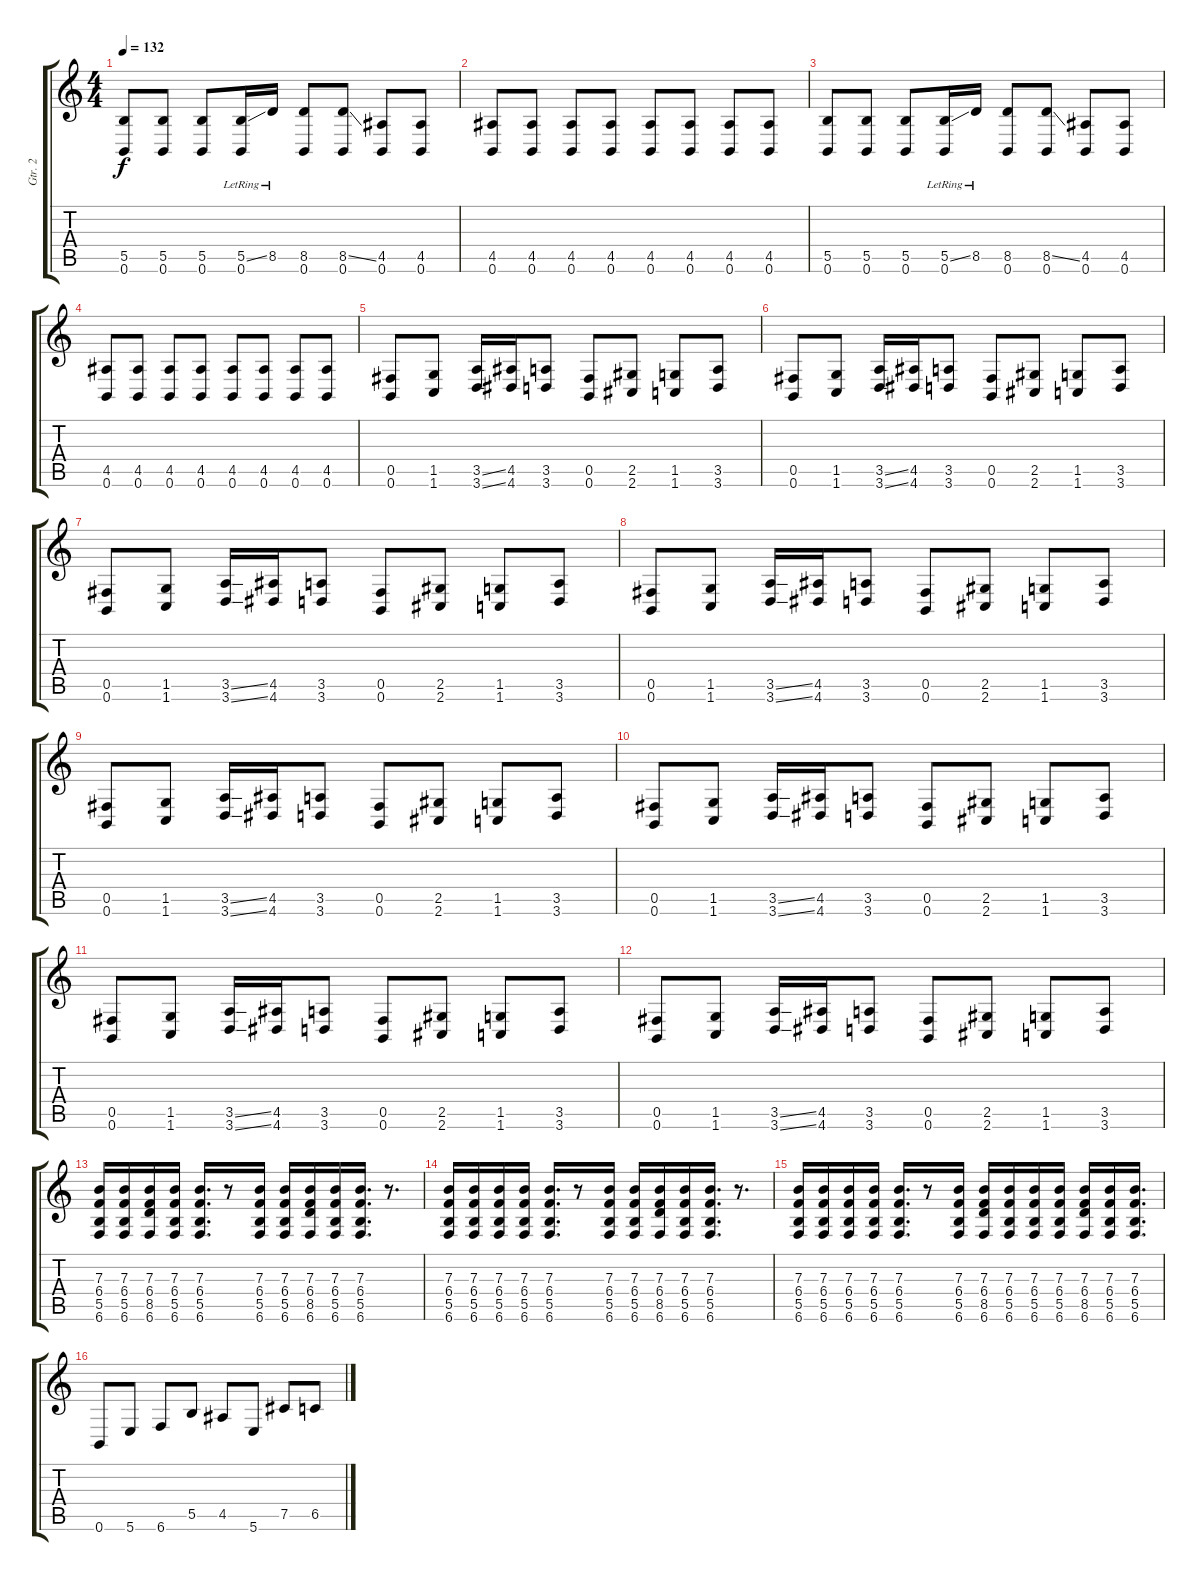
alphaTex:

\track ("Gtr. 2" "Gtr. 2") {instrument overdrivenguitar}
\staff {score tabs}
\tuning (Db4 Ab3 E3 B2 Gb2 B1) {hide}
\ts (4 4)
\tempo 132
\clef g2
\ks c
(5.5 0.6).8{dy f} (5.5 0.6).8 (5.5 0.6).8 (5.5{ss lr} 0.6).16 8.5{lr}.16 (8.5 0.6).8 (8.5{ss} 0.6).8 (4.5 0.6).8 (4.5 0.6).8 |
(4.5 0.6).8 (4.5 0.6).8 (4.5 0.6).8 (4.5 0.6).8 (4.5 0.6).8 (4.5 0.6).8 (4.5 0.6).8 (4.5 0.6).8 |
(5.5 0.6).8 (5.5 0.6).8 (5.5 0.6).8 (5.5{ss lr} 0.6).16 8.5{lr}.16 (8.5 0.6).8 (8.5{ss} 0.6).8 (4.5 0.6).8 (4.5 0.6).8 |
(4.5 0.6).8 (4.5 0.6).8 (4.5 0.6).8 (4.5 0.6).8 (4.5 0.6).8 (4.5 0.6).8 (4.5 0.6).8 (4.5 0.6).8 |
(0.5 0.6).8 (1.5 1.6).8 (3.5{ss} 3.6{ss}).16 (4.5 4.6).16 (3.5 3.6).8 (0.5 0.6).8 (2.5 2.6).8 (1.5 1.6).8 (3.5 3.6).8 |
(0.5 0.6).8 (1.5 1.6).8 (3.5{ss} 3.6{ss}).16 (4.5 4.6).16 (3.5 3.6).8 (0.5 0.6).8 (2.5 2.6).8 (1.5 1.6).8 (3.5 3.6).8 |
(0.5 0.6).8 (1.5 1.6).8 (3.5{ss} 3.6{ss}).16 (4.5 4.6).16 (3.5 3.6).8 (0.5 0.6).8 (2.5 2.6).8 (1.5 1.6).8 (3.5 3.6).8 |
(0.5 0.6).8 (1.5 1.6).8 (3.5{ss} 3.6{ss}).16 (4.5 4.6).16 (3.5 3.6).8 (0.5 0.6).8 (2.5 2.6).8 (1.5 1.6).8 (3.5 3.6).8 |
(0.5 0.6).8 (1.5 1.6).8 (3.5{ss} 3.6{ss}).16 (4.5 4.6).16 (3.5 3.6).8 (0.5 0.6).8 (2.5 2.6).8 (1.5 1.6).8 (3.5 3.6).8 |
(0.5 0.6).8 (1.5 1.6).8 (3.5{ss} 3.6{ss}).16 (4.5 4.6).16 (3.5 3.6).8 (0.5 0.6).8 (2.5 2.6).8 (1.5 1.6).8 (3.5 3.6).8 |
(0.5 0.6).8 (1.5 1.6).8 (3.5{ss} 3.6{ss}).16 (4.5 4.6).16 (3.5 3.6).8 (0.5 0.6).8 (2.5 2.6).8 (1.5 1.6).8 (3.5 3.6).8 |
(0.5 0.6).8 (1.5 1.6).8 (3.5{ss} 3.6{ss}).16 (4.5 4.6).16 (3.5 3.6).8 (0.5 0.6).8 (2.5 2.6).8 (1.5 1.6).8 (3.5 3.6).8 |
(7.3 6.4 5.5 6.6).16 (7.3 6.4 5.5 6.6).16 (7.3 6.4 8.5 6.6).16 (7.3 6.4 5.5 6.6).16 (7.3 6.4 5.5 6.6).16{d} r.8 (7.3 6.4 5.5 6.6).16 (7.3 6.4 5.5 6.6).16 (7.3 6.4 8.5 6.6).16 (7.3 6.4 5.5 6.6).16 (7.3 6.4 5.5 6.6).16{d} r.8{d} |
(7.3 6.4 5.5 6.6).16 (7.3 6.4 5.5 6.6).16 (7.3 6.4 5.5 6.6).16 (7.3 6.4 5.5 6.6).16 (7.3 6.4 5.5 6.6).16{d} r.8 (7.3 6.4 5.5 6.6).16 (7.3 6.4 5.5 6.6).16 (7.3 6.4 8.5 6.6).16 (7.3 6.4 5.5 6.6).16 (7.3 6.4 5.5 6.6).16{d} r.8{d} |
(7.3 6.4 5.5 6.6).16 (7.3 6.4 5.5 6.6).16 (7.3 6.4 5.5 6.6).16 (7.3 6.4 5.5 6.6).16 (7.3 6.4 5.5 6.6).16{d} r.8 (7.3 6.4 5.5 6.6).16 (7.3 6.4 8.5 6.6).16 (7.3 6.4 5.5 6.6).16 (7.3 6.4 5.5 6.6).16 (7.3 6.4 5.5 6.6).16 (7.3 6.4 8.5 6.6).16 (7.3 6.4 5.5 6.6).16 (7.3 6.4 5.5 6.6).16{d} |
0.6.8 5.6.8 6.6.8 5.5.8 4.5.8 5.6.8 7.5.8 6.5.8
